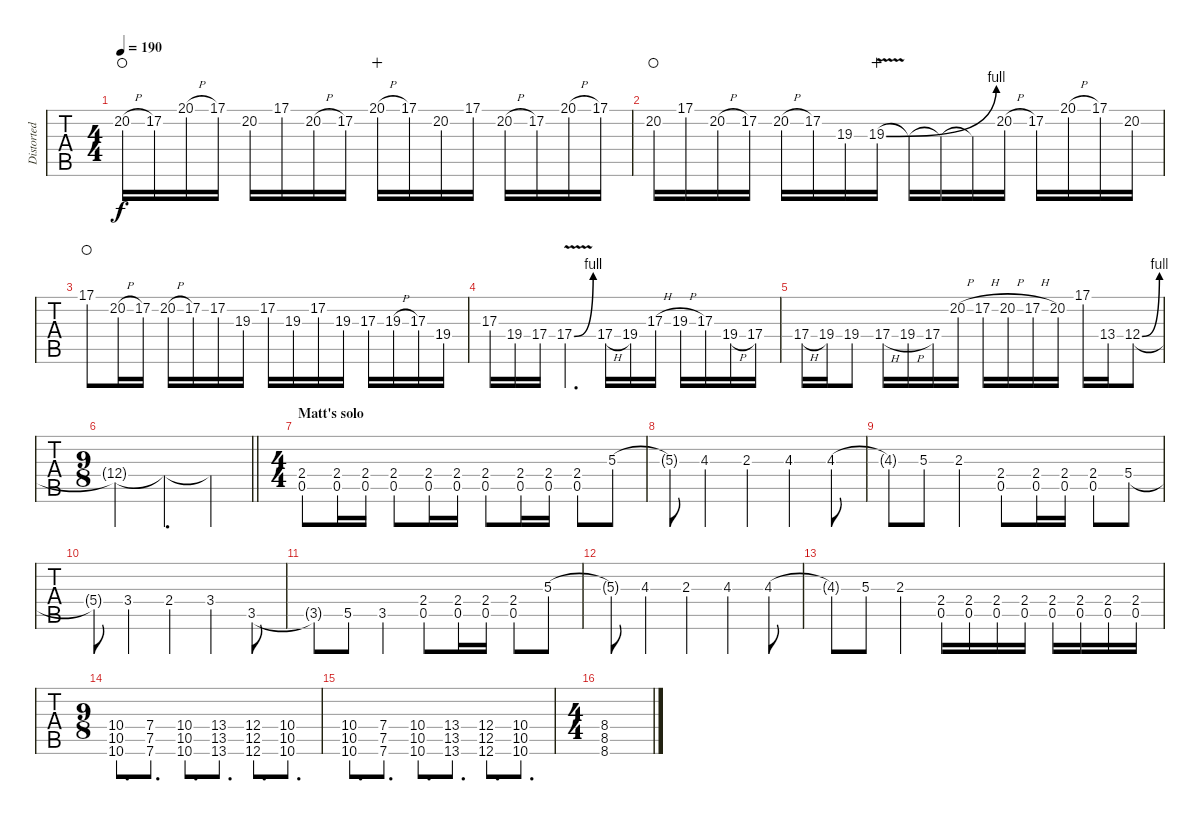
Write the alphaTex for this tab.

\track ("Distorted 1 [Padge]" "Distorted ") {instrument overdrivenguitar}
\staff {tabs}
\tuning (D4 A3 F3 C3 G2 C2) {hide}
\ts (4 4)
\tempo 190
\clef g2
\ks c
20.2{h}.16{dy f waho} 17.2.16 20.1{h}.16 17.1.16 20.2.16 17.1.16 20.2{h}.16 17.2.16 20.1{h}.16{wahc} 17.1.16 20.2.16 17.1.16 20.2{h}.16 17.2.16 20.1{h}.16 17.1.16 |
20.2.16{waho} 17.1.16 20.2{h}.16 17.2.16 20.2{h}.16 17.2.16 19.3.16 19.3{be (bend 0 0 60 4) v}.16{wahc} 19.3{t}.16 19.3{t}.16 19.3{t}.16 20.2{h}.16 17.2.16 20.1{h}.16 17.1.16 20.2.16 |
17.1.8{waho} 20.2{h}.16 17.2.16 20.2{h}.16 17.2.16 17.2.16 19.3.16 17.2.16 19.3.16 17.2.16 19.3.16 17.3.16 19.3{h}.16 17.3.16 19.4.16 |
17.3.16 19.4.16 17.4.16 17.4{be (bend 0 0 60 4) v}.4{d} 17.4{h}.16 19.4.16 17.3{h}.16 19.3{h}.16 17.3.16 19.4{h}.16 17.4.16 |
17.4{h}.16 19.4.16 19.4.8 17.4{h}.16 19.4{h}.16 17.4.16 20.2{h}.16 17.2{h}.16 20.2{h}.16 17.2{h}.16 20.2.16 17.1.16 13.4.16 12.4{be (bend 0 0 60 4)}.8 |
\ts (9 8)
\barLineRight lightlight
12.4{t}.2 12.4{t}.4{d} 12.4{t}.4 |
\ts (4 4)
\section ("" "Matt's solo")
(2.4 0.5).8 (2.4 0.5).16 (2.4 0.5).16 (2.4 0.5).8 (2.4 0.5).16 (2.4 0.5).16 (2.4 0.5).8 (2.4 0.5).16 (2.4 0.5).16 (2.4 0.5).8 5.3.8 |
5.3{t}.8 4.3.4 2.3.4 4.3.4 4.3.8 |
4.3{t}.8 5.3.8 2.3.4 (2.4 0.5).8 (2.4 0.5).16 (2.4 0.5).16 (2.4 0.5).8 5.4.8 |
5.4{t}.8 3.4.4 2.4.4 3.4.4 3.5.8 |
3.5{t}.8 5.5.8 3.5.4 (2.4 0.5).8 (2.4 0.5).16 (2.4 0.5).16 (2.4 0.5).8 5.3.8 |
5.3{t}.8 4.3.4 2.3.4 4.3.4 4.3.8 |
4.3{t}.8 5.3.8 2.3.4 (2.4 0.5).16 (2.4 0.5).16 (2.4 0.5).16 (2.4 0.5).16 (2.4 0.5).16 (2.4 0.5).16 (2.4 0.5).16 (2.4 0.5).16 |
\ts (9 8)
(10.4 10.5 10.6).8{d} (7.4 7.5 7.6).8{d} (10.4 10.5 10.6).8{d} (13.4 13.5 13.6).8{d} (12.4 12.5 12.6).8{d} (10.4 10.5 10.6).8{d} |
(10.4 10.5 10.6).8{d} (7.4 7.5 7.6).8{d} (10.4 10.5 10.6).8{d} (13.4 13.5 13.6).8{d} (12.4 12.5 12.6).8{d} (10.4 10.5 10.6).8{d} |
\ts (4 4)
(8.4 8.5 8.6).1
